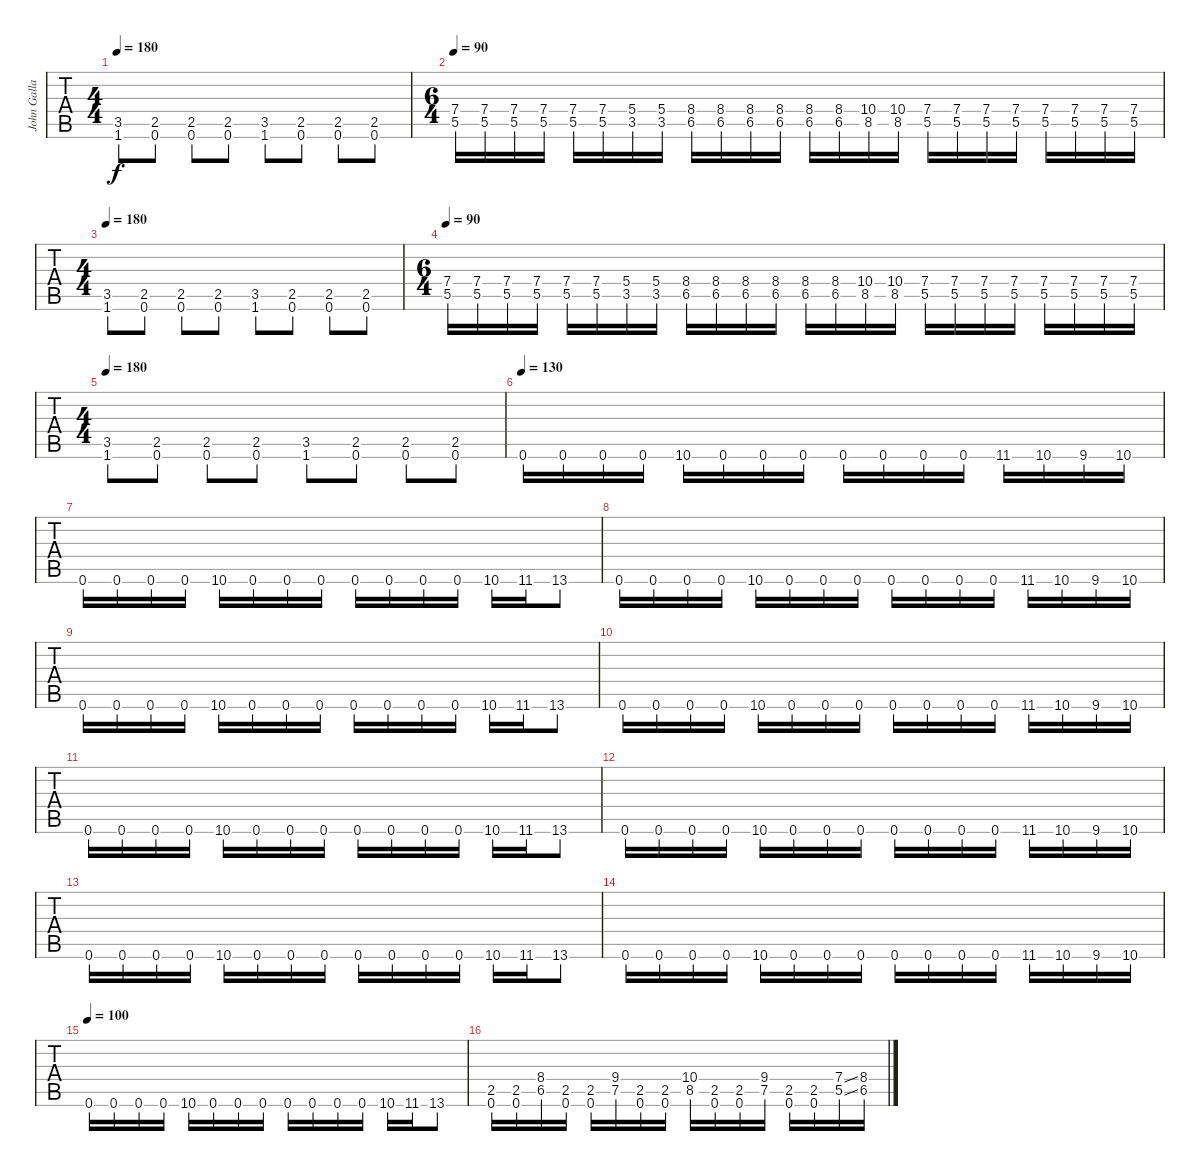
\track ("John Gallagher" "John Galla") {instrument distortionguitar}
\staff {tabs}
\tuning (Db4 Ab3 E3 B2 Gb2 Db2) {hide}
\ts (4 4)
\tempo 180
\clef g2
\ks c
(3.5 1.6).8{dy f} (2.5 0.6).8 (2.5 0.6).8 (2.5 0.6).8 (3.5 1.6).8 (2.5 0.6).8 (2.5 0.6).8 (2.5 0.6).8 |
\ts (6 4)
\tempo 90
(7.4 5.5).16 (7.4 5.5).16 (7.4 5.5).16 (7.4 5.5).16 (7.4 5.5).16 (7.4 5.5).16 (5.4 3.5).16 (5.4 3.5).16 (8.4 6.5).16 (8.4 6.5).16 (8.4 6.5).16 (8.4 6.5).16 (8.4 6.5).16 (8.4 6.5).16 (10.4 8.5).16 (10.4 8.5).16 (7.4 5.5).16 (7.4 5.5).16 (7.4 5.5).16 (7.4 5.5).16 (7.4 5.5).16 (7.4 5.5).16 (7.4 5.5).16 (7.4 5.5).16 |
\ts (4 4)
\tempo 180
(3.5 1.6).8 (2.5 0.6).8 (2.5 0.6).8 (2.5 0.6).8 (3.5 1.6).8 (2.5 0.6).8 (2.5 0.6).8 (2.5 0.6).8 |
\ts (6 4)
\tempo 90
(7.4 5.5).16 (7.4 5.5).16 (7.4 5.5).16 (7.4 5.5).16 (7.4 5.5).16 (7.4 5.5).16 (5.4 3.5).16 (5.4 3.5).16 (8.4 6.5).16 (8.4 6.5).16 (8.4 6.5).16 (8.4 6.5).16 (8.4 6.5).16 (8.4 6.5).16 (10.4 8.5).16 (10.4 8.5).16 (7.4 5.5).16 (7.4 5.5).16 (7.4 5.5).16 (7.4 5.5).16 (7.4 5.5).16 (7.4 5.5).16 (7.4 5.5).16 (7.4 5.5).16 |
\ts (4 4)
\tempo 180
(3.5 1.6).8 (2.5 0.6).8 (2.5 0.6).8 (2.5 0.6).8 (3.5 1.6).8 (2.5 0.6).8 (2.5 0.6).8 (2.5 0.6).8 |
\tempo 130
0.6.16 0.6.16 0.6.16 0.6.16 10.6.16 0.6.16 0.6.16 0.6.16 0.6.16 0.6.16 0.6.16 0.6.16 11.6.16 10.6.16 9.6.16 10.6.16 |
0.6.16 0.6.16 0.6.16 0.6.16 10.6.16 0.6.16 0.6.16 0.6.16 0.6.16 0.6.16 0.6.16 0.6.16 10.6.16 11.6.16 13.6.8 |
0.6.16 0.6.16 0.6.16 0.6.16 10.6.16 0.6.16 0.6.16 0.6.16 0.6.16 0.6.16 0.6.16 0.6.16 11.6.16 10.6.16 9.6.16 10.6.16 |
0.6.16 0.6.16 0.6.16 0.6.16 10.6.16 0.6.16 0.6.16 0.6.16 0.6.16 0.6.16 0.6.16 0.6.16 10.6.16 11.6.16 13.6.8 |
0.6.16 0.6.16 0.6.16 0.6.16 10.6.16 0.6.16 0.6.16 0.6.16 0.6.16 0.6.16 0.6.16 0.6.16 11.6.16 10.6.16 9.6.16 10.6.16 |
0.6.16 0.6.16 0.6.16 0.6.16 10.6.16 0.6.16 0.6.16 0.6.16 0.6.16 0.6.16 0.6.16 0.6.16 10.6.16 11.6.16 13.6.8 |
0.6.16 0.6.16 0.6.16 0.6.16 10.6.16 0.6.16 0.6.16 0.6.16 0.6.16 0.6.16 0.6.16 0.6.16 11.6.16 10.6.16 9.6.16 10.6.16 |
0.6.16 0.6.16 0.6.16 0.6.16 10.6.16 0.6.16 0.6.16 0.6.16 0.6.16 0.6.16 0.6.16 0.6.16 10.6.16 11.6.16 13.6.8 |
0.6.16 0.6.16 0.6.16 0.6.16 10.6.16 0.6.16 0.6.16 0.6.16 0.6.16 0.6.16 0.6.16 0.6.16 11.6.16 10.6.16 9.6.16 10.6.16 |
\tempo 100
0.6.16 0.6.16 0.6.16 0.6.16 10.6.16 0.6.16 0.6.16 0.6.16 0.6.16 0.6.16 0.6.16 0.6.16 10.6.16 11.6.16 13.6.8 |
(2.5 0.6).16 (2.5 0.6).16 (8.4 6.5).16 (2.5 0.6).16 (2.5 0.6).16 (9.4 7.5).16 (2.5 0.6).16 (2.5 0.6).16 (10.4 8.5).16 (2.5 0.6).16 (2.5 0.6).16 (9.4 7.5).16 (2.5 0.6).16 (2.5 0.6).16 (7.4{ss} 5.5{ss}).16 (8.4 6.5).16
